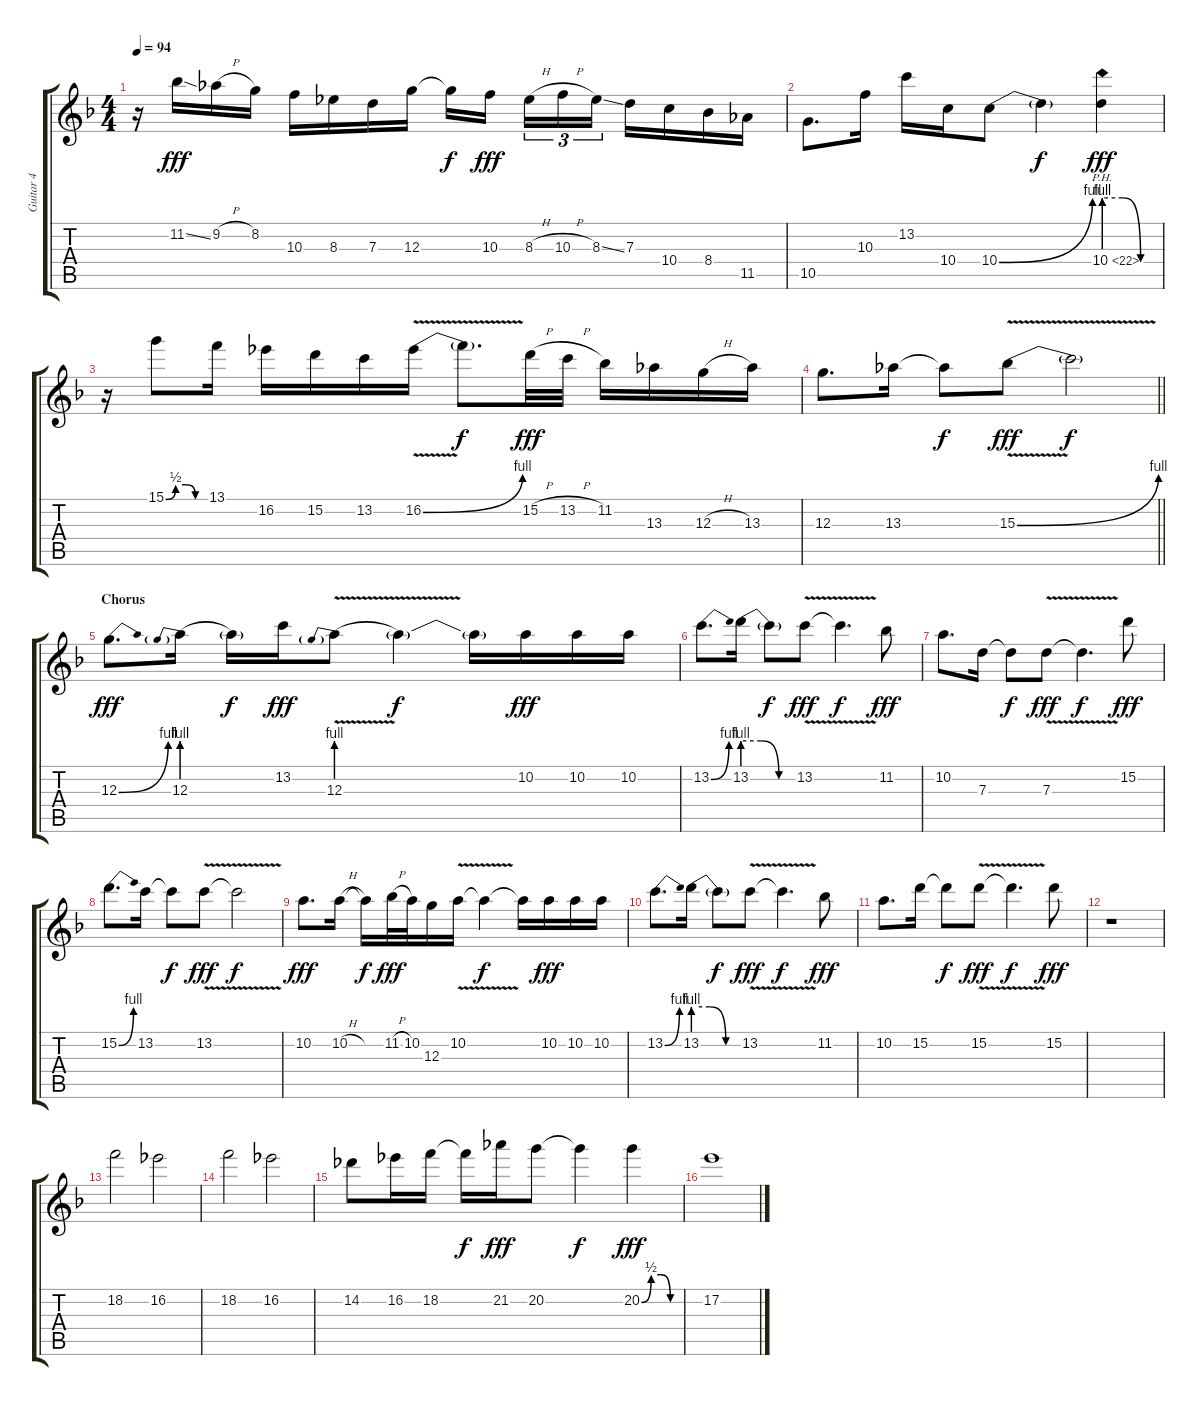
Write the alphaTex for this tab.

\track ("Guitar 4" "Guitar 4") {instrument distortionguitar}
\staff {score tabs}
\tuning (E4 B3 G3 D3 A2 E2) {hide}
\ts (4 4)
\tempo 94
\clef g2
\ks f
r.16{dy f} 11.2{ss}.16{dy fff} 9.2{h}.16 8.2.16 10.3.16 8.3.16 7.3.16 12.3.16 12.3{t}.16{dy f} 10.3.16{dy fff} 8.3{h}.16{tu (3 2)} 10.3{h}.16{tu (3 2)} 8.3{ss}.16{tu (3 2)} 7.3.16 10.4.16 8.4.16 11.5.16 |
10.5.8{d} 10.3.16 13.2.16 10.4.16 10.4{be (bend 0 0 60 4)}.8 10.4{t}.4{dy f} 10.4{be (custom 0 4 20 4 40 0 60 0) ph 12}.4{dy fff} |
r.16 15.1{be (custom 0 0 15 2 30 2 45 0 60 0)}.8 13.1.16 16.2.16 15.2.16 13.2.16 16.2{be (bend 0 0 60 4) v}.16 16.2{t}.8{d dy f} 15.2{h}.32{dy fff} 13.2{h}.32 11.2.16 13.3.16 12.3{h}.16 13.3.16 |
\barLineRight lightlight
12.3.8{d} 13.3.16 13.3{t}.8{dy f} 15.3{be (bend 0 0 60 4) v}.8{dy fff} 15.3{t}.2{dy f} |
\section ("" "Chorus")
12.3{be (bend 0 0 60 4)}.8{d dy fff} 12.3{be (prebend 0 4 60 4)}.16 12.3{t}.16{dy f} 13.2.16{dy fff} 12.3{be (prebend 0 4 60 4) v}.8 12.3{t}.4{dy f} 12.3{t}.16 10.2.16{dy fff} 10.2.16 10.2.16 |
13.2{be (bend 0 0 60 4)}.8{d} 13.2{be (custom 0 4 20 4 40 0 60 0)}.16 13.2{t}.8{dy f} 13.2{v}.8{dy fff} 13.2{t}.4{d dy f} 11.2.8{dy fff} |
10.2.8{d} 7.3.16 7.3{t}.8{dy f} 7.3{v}.8{dy fff} 7.3{t}.4{d dy f} 15.2.8{dy fff} |
15.2{be (bend 0 0 60 4)}.8{d} 13.2.16 13.2{t}.8{dy f} 13.2{v}.8{dy fff} 13.2{t}.2{dy f} |
10.2.8{d dy fff} 10.2{h}.16 10.2{t}.16{dy f} 11.2{h}.32{dy fff} 10.2.32 12.3.16 10.2{v}.16 10.2{t}.4{dy f} 10.2{t}.16 10.2.16{dy fff} 10.2.16 10.2.16 |
13.2{be (bend 0 0 60 4)}.8{d} 13.2{be (custom 0 4 20 4 40 0 60 0)}.16 13.2{t}.8{dy f} 13.2{v}.8{dy fff} 13.2{t}.4{d dy f} 11.2.8{dy fff} |
10.2.8{d} 15.2.16 15.2{t}.8{dy f} 15.2{v}.8{dy fff} 15.2{t}.4{d dy f} 15.2.8{dy fff} |
r.1 |
18.2.2 16.2.2 |
18.2.2 16.2.2 |
14.2.8 16.2.16 18.2.16 18.2{t}.16{dy f} 21.2.16{dy fff} 20.2.8 20.2{t}.4{dy f} 20.2{be (custom 0 0 15 2 30 2 45 0 60 0)}.4{dy fff} |
17.2.1
